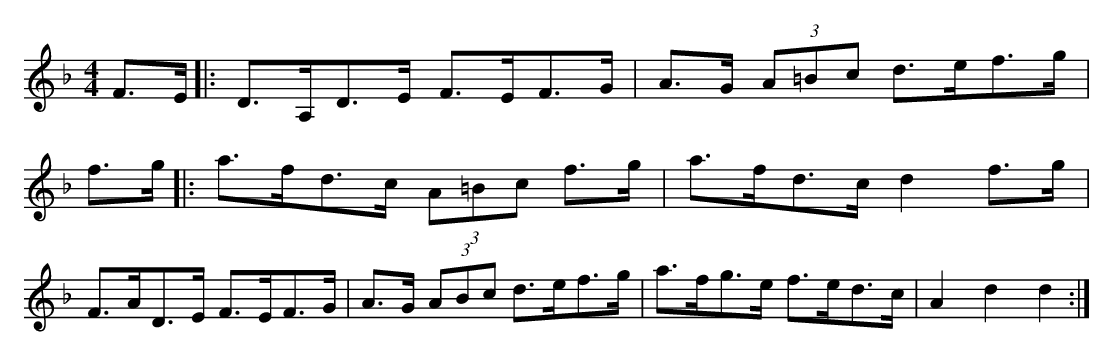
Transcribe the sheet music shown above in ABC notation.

X:1
M:4/4
K:F
F>E|:D>A,D>E F>EF>G|A>G (3A=Bc d>ef>g|
f>g|:a>fd>c (3A=Bc f>g|a>fd>c d2 f>g|
F>AD>E F>EF>G|A>G (3ABc d>ef>g|a>fg>e f>ed>c|A2d2d2:|
